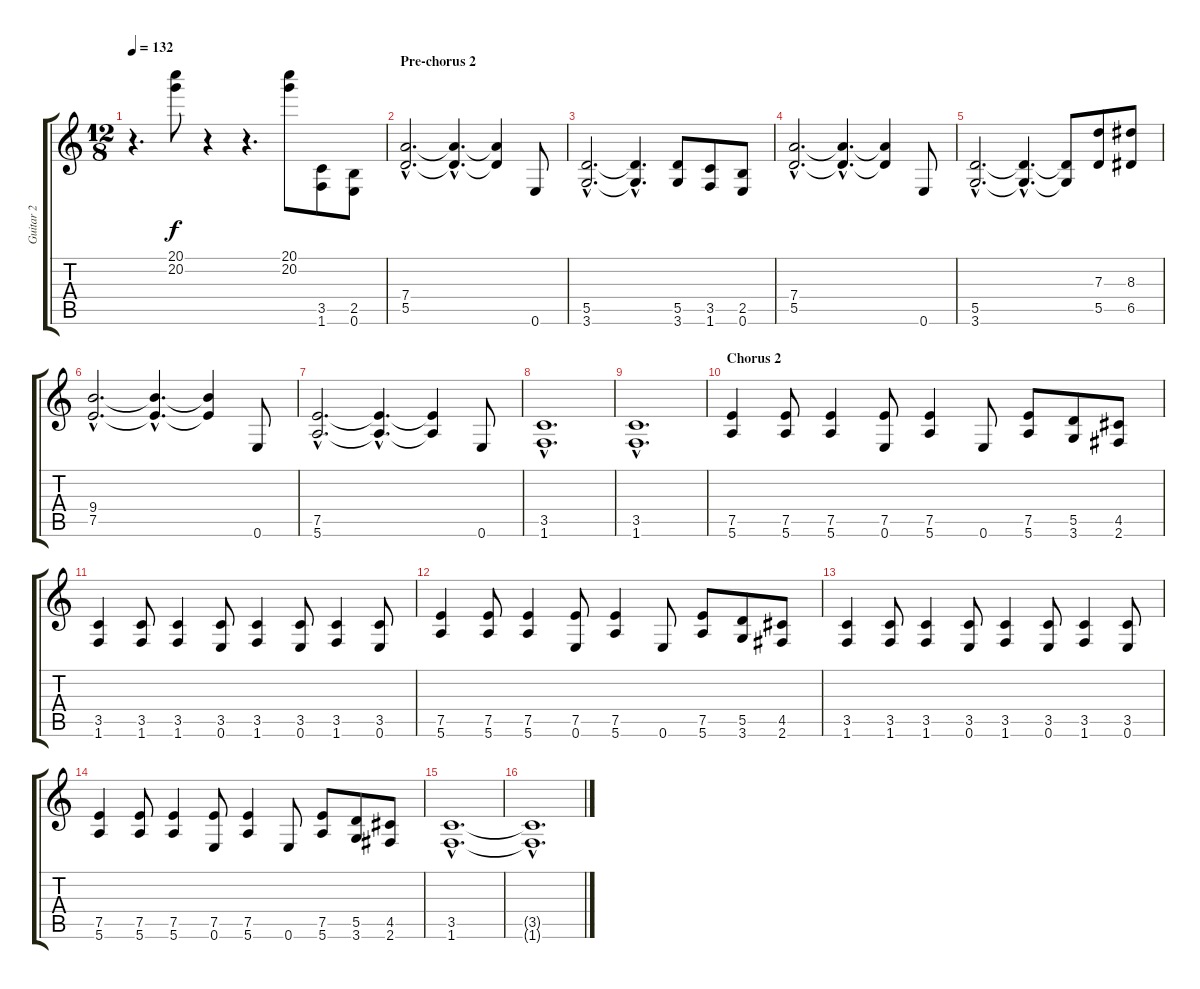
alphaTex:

\track ("Guitar 2" "Guitar 2") {instrument overdrivenguitar}
\staff {score tabs}
\tuning (E4 B3 G3 D3 A2 E2) {hide}
\ts (12 8)
\tempo 132
\clef g2
\ks c
r.4{d dy f} (20.1 20.2).8 r.4 r.4{d} (20.1 20.2).8 (3.5 1.6).8{volume 14 instrument distortionguitar} (2.5 0.6).8 |
\section ("" "Pre-chorus 2")
(7.4{hac} 5.5{hac}).2{d volume 14 instrument distortionguitar} (7.4{hac t} 5.5{hac t}).4{d} (7.4{t} 5.5{t}).4 0.6.8 |
(5.5{hac} 3.6{hac}).2{d volume 14 instrument distortionguitar} (5.5{hac t} 3.6{hac t}).4{d} (5.5 3.6).8 (3.5 1.6).8 (2.5 0.6).8 |
(7.4{hac} 5.5{hac}).2{d volume 14 instrument distortionguitar} (7.4{hac t} 5.5{hac t}).4{d} (7.4{t} 5.5{t}).4 0.6.8 |
(5.5{hac} 3.6{hac}).2{d volume 14 instrument distortionguitar} (5.5{hac t} 3.6{hac t}).4{d} (5.5{t} 3.6{t}).8 (7.3 5.5).8 (8.3 6.5).8 |
(9.4{hac} 7.5{hac}).2{d volume 14 instrument distortionguitar} (9.4{hac t} 7.5{hac t}).4{d} (9.4{t} 7.5{t}).4 0.6.8 |
(7.5{hac} 5.6{hac}).2{d volume 14 instrument distortionguitar} (7.5{hac t} 5.6{hac t}).4{d} (7.5{t} 5.6{t}).4 0.6.8 |
(3.5{hac} 1.6{hac}).1{d volume 14 instrument distortionguitar} |
(3.5{hac} 1.6{hac}).1{d volume 14 instrument distortionguitar} |
\section ("" "Chorus 2")
(7.5 5.6).4{volume 14 instrument distortionguitar} (7.5 5.6).8 (7.5 5.6).4 (7.5 0.6).8 (7.5 5.6).4 0.6.8 (7.5 5.6).8 (5.5 3.6).8 (4.5 2.6).8 |
(3.5 1.6).4{volume 14 instrument distortionguitar} (3.5 1.6).8 (3.5 1.6).4 (3.5 0.6).8 (3.5 1.6).4 (3.5 0.6).8 (3.5 1.6).4 (3.5 0.6).8 |
(7.5 5.6).4{volume 14 instrument distortionguitar} (7.5 5.6).8 (7.5 5.6).4 (7.5 0.6).8 (7.5 5.6).4 0.6.8 (7.5 5.6).8 (5.5 3.6).8 (4.5 2.6).8 |
(3.5 1.6).4{volume 14 instrument distortionguitar} (3.5 1.6).8 (3.5 1.6).4 (3.5 0.6).8 (3.5 1.6).4 (3.5 0.6).8 (3.5 1.6).4 (3.5 0.6).8 |
(7.5 5.6).4{volume 14 instrument distortionguitar} (7.5 5.6).8 (7.5 5.6).4 (7.5 0.6).8 (7.5 5.6).4 0.6.8 (7.5 5.6).8 (5.5 3.6).8 (4.5 2.6).8 |
(3.5{hac} 1.6{hac}).1{d volume 14 instrument distortionguitar} |
(3.5{hac t} 1.6{hac t}).1{d volume 14 instrument distortionguitar}
